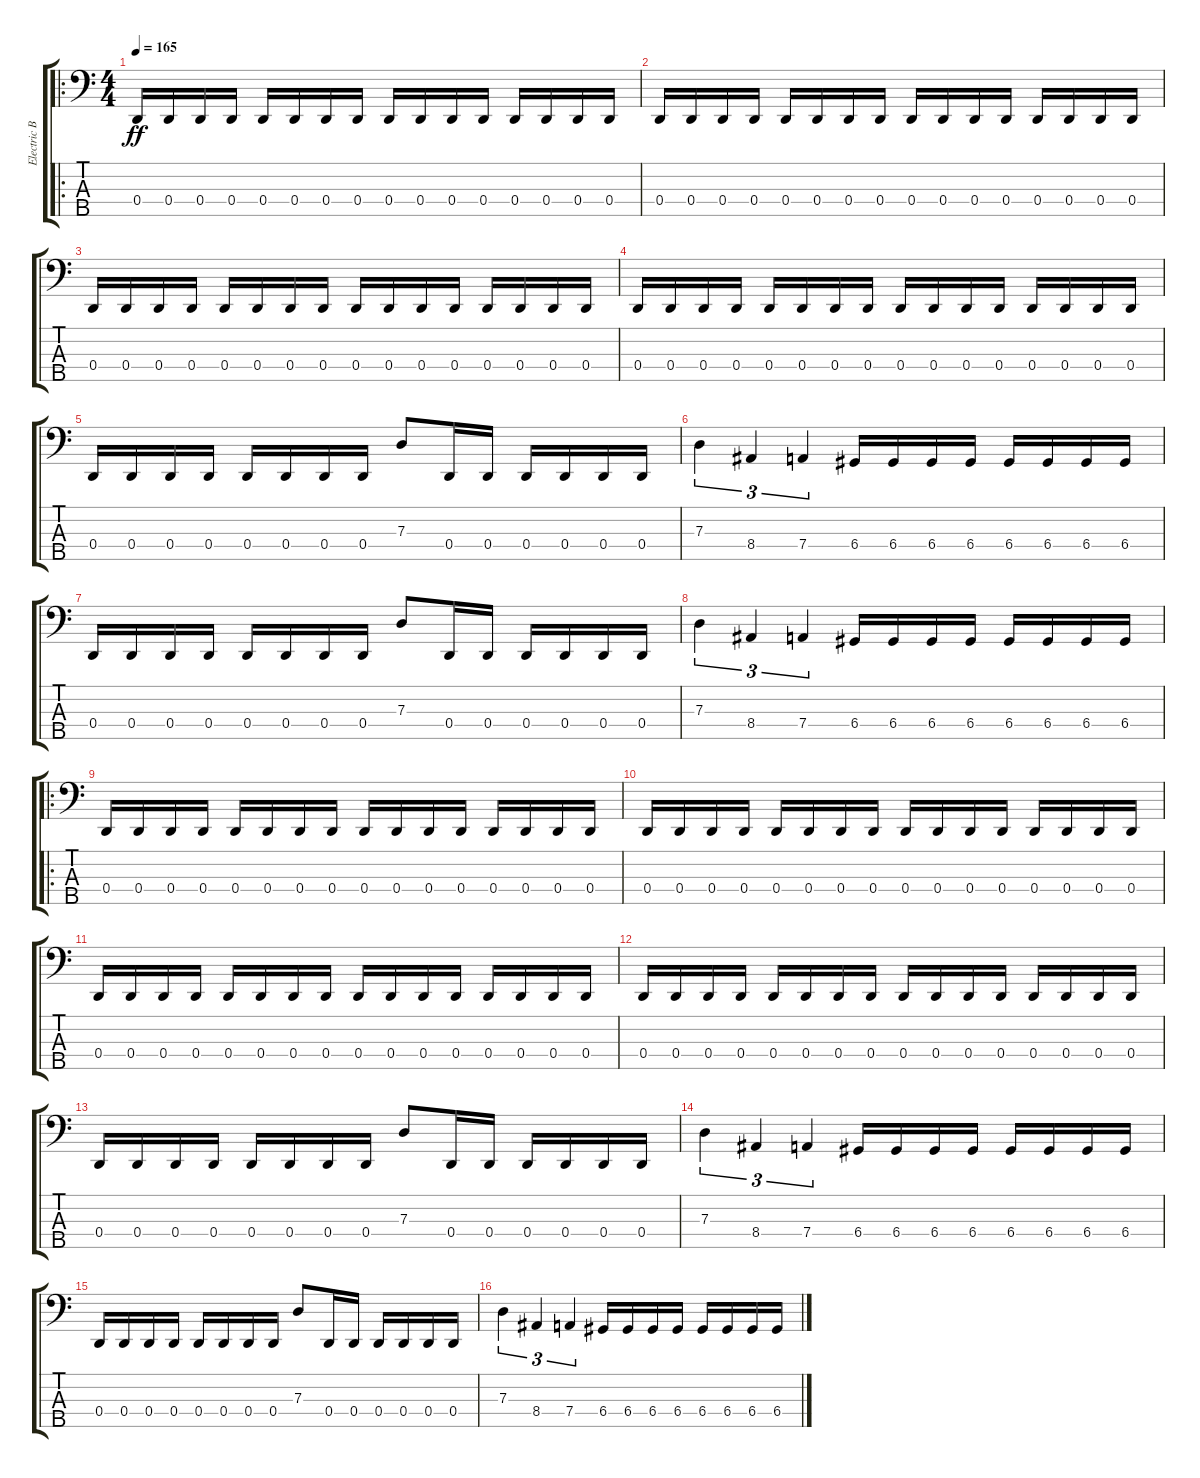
\track ("Electric Bass" "Electric B") {instrument electricbasspick}
\staff {score tabs}
\tuning (F2 C2 G1 D1 A0) {hide}
\ro
\ts (4 4)
\tempo 165
\clef f4
\ks c
0.4.16{dy ff} 0.4.16 0.4.16 0.4.16 0.4.16 0.4.16 0.4.16 0.4.16 0.4.16 0.4.16 0.4.16 0.4.16 0.4.16 0.4.16 0.4.16 0.4.16 |
0.4.16 0.4.16 0.4.16 0.4.16 0.4.16 0.4.16 0.4.16 0.4.16 0.4.16 0.4.16 0.4.16 0.4.16 0.4.16 0.4.16 0.4.16 0.4.16 |
0.4.16 0.4.16 0.4.16 0.4.16 0.4.16 0.4.16 0.4.16 0.4.16 0.4.16 0.4.16 0.4.16 0.4.16 0.4.16 0.4.16 0.4.16 0.4.16 |
0.4.16 0.4.16 0.4.16 0.4.16 0.4.16 0.4.16 0.4.16 0.4.16 0.4.16 0.4.16 0.4.16 0.4.16 0.4.16 0.4.16 0.4.16 0.4.16 |
0.4.16 0.4.16 0.4.16 0.4.16 0.4.16 0.4.16 0.4.16 0.4.16 7.3.8 0.4.16 0.4.16 0.4.16 0.4.16 0.4.16 0.4.16 |
7.3.4{tu (3 2)} 8.4.4{tu (3 2)} 7.4.4{tu (3 2)} 6.4.16 6.4.16 6.4.16 6.4.16 6.4.16 6.4.16 6.4.16 6.4.16 |
0.4.16 0.4.16 0.4.16 0.4.16 0.4.16 0.4.16 0.4.16 0.4.16 7.3.8 0.4.16 0.4.16 0.4.16 0.4.16 0.4.16 0.4.16 |
7.3.4{tu (3 2)} 8.4.4{tu (3 2)} 7.4.4{tu (3 2)} 6.4.16 6.4.16 6.4.16 6.4.16 6.4.16 6.4.16 6.4.16 6.4.16 |
\ro
0.4.16 0.4.16 0.4.16 0.4.16 0.4.16 0.4.16 0.4.16 0.4.16 0.4.16 0.4.16 0.4.16 0.4.16 0.4.16 0.4.16 0.4.16 0.4.16 |
0.4.16 0.4.16 0.4.16 0.4.16 0.4.16 0.4.16 0.4.16 0.4.16 0.4.16 0.4.16 0.4.16 0.4.16 0.4.16 0.4.16 0.4.16 0.4.16 |
0.4.16 0.4.16 0.4.16 0.4.16 0.4.16 0.4.16 0.4.16 0.4.16 0.4.16 0.4.16 0.4.16 0.4.16 0.4.16 0.4.16 0.4.16 0.4.16 |
0.4.16 0.4.16 0.4.16 0.4.16 0.4.16 0.4.16 0.4.16 0.4.16 0.4.16 0.4.16 0.4.16 0.4.16 0.4.16 0.4.16 0.4.16 0.4.16 |
0.4.16 0.4.16 0.4.16 0.4.16 0.4.16 0.4.16 0.4.16 0.4.16 7.3.8 0.4.16 0.4.16 0.4.16 0.4.16 0.4.16 0.4.16 |
7.3.4{tu (3 2)} 8.4.4{tu (3 2)} 7.4.4{tu (3 2)} 6.4.16 6.4.16 6.4.16 6.4.16 6.4.16 6.4.16 6.4.16 6.4.16 |
0.4.16 0.4.16 0.4.16 0.4.16 0.4.16 0.4.16 0.4.16 0.4.16 7.3.8 0.4.16 0.4.16 0.4.16 0.4.16 0.4.16 0.4.16 |
7.3.4{tu (3 2)} 8.4.4{tu (3 2)} 7.4.4{tu (3 2)} 6.4.16 6.4.16 6.4.16 6.4.16 6.4.16 6.4.16 6.4.16 6.4.16
